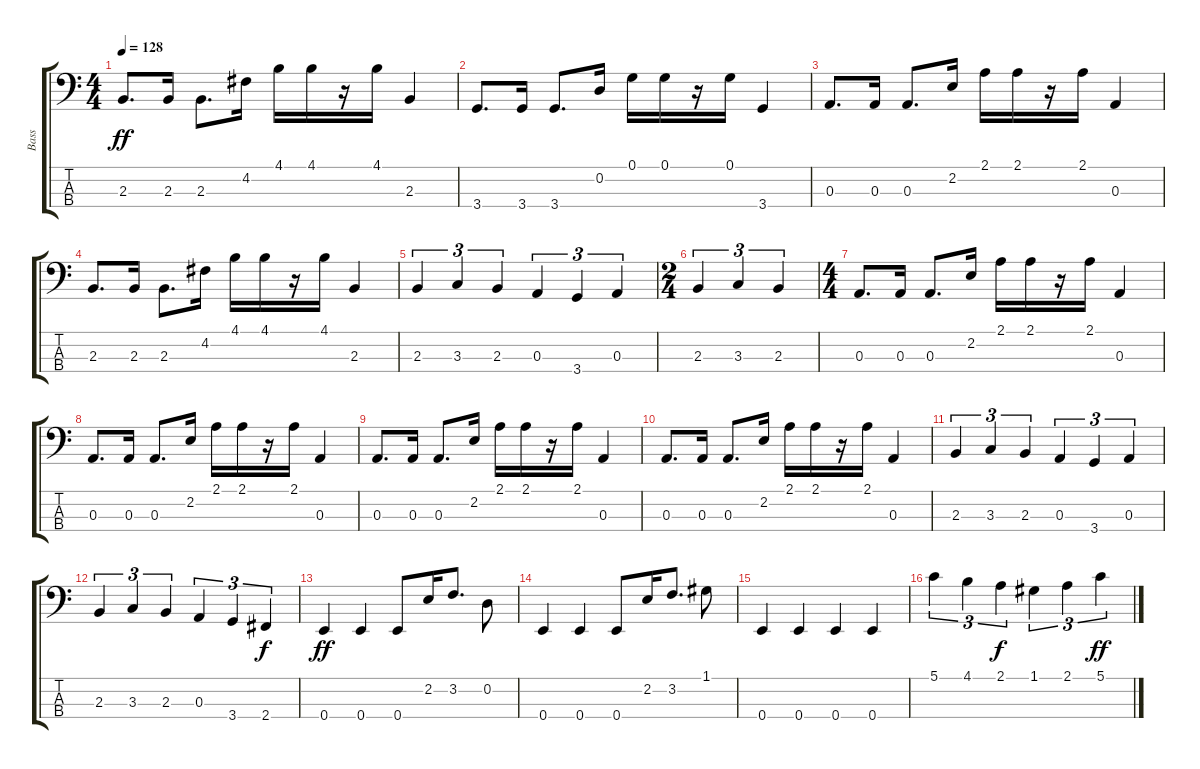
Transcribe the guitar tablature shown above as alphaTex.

\track ("Bass" "Bass") {instrument electricbassfinger}
\staff {score tabs}
\tuning (G2 D2 A1 E1) {hide}
\ts (4 4)
\tempo 128
\clef f4
\ks c
2.3.8{d dy ff} 2.3.16 2.3.8{d} 4.2.16 4.1.16 4.1.16 r.16 4.1.16 2.3.4 |
3.4.8{d} 3.4.16 3.4.8{d} 0.2.16 0.1.16 0.1.16 r.16 0.1.16 3.4.4 |
0.3.8{d} 0.3.16 0.3.8{d} 2.2.16 2.1.16 2.1.16 r.16 2.1.16 0.3.4 |
2.3.8{d} 2.3.16 2.3.8{d} 4.2.16 4.1.16 4.1.16 r.16 4.1.16 2.3.4 |
2.3.4{tu (3 2)} 3.3.4{tu (3 2)} 2.3.4{tu (3 2)} 0.3.4{tu (3 2)} 3.4.4{tu (3 2)} 0.3.4{tu (3 2)} |
\ts (2 4)
2.3.4{tu (3 2)} 3.3.4{tu (3 2)} 2.3.4{tu (3 2)} |
\ts (4 4)
0.3.8{d} 0.3.16 0.3.8{d} 2.2.16 2.1.16 2.1.16 r.16 2.1.16 0.3.4 |
0.3.8{d} 0.3.16 0.3.8{d} 2.2.16 2.1.16 2.1.16 r.16 2.1.16 0.3.4 |
0.3.8{d} 0.3.16 0.3.8{d} 2.2.16 2.1.16 2.1.16 r.16 2.1.16 0.3.4 |
0.3.8{d} 0.3.16 0.3.8{d} 2.2.16 2.1.16 2.1.16 r.16 2.1.16 0.3.4 |
2.3.4{tu (3 2)} 3.3.4{tu (3 2)} 2.3.4{tu (3 2)} 0.3.4{tu (3 2)} 3.4.4{tu (3 2)} 0.3.4{tu (3 2)} |
2.3.4{tu (3 2)} 3.3.4{tu (3 2)} 2.3.4{tu (3 2)} 0.3.4{tu (3 2)} 3.4.4{tu (3 2)} 2.4.4{tu (3 2) dy f} |
0.4.4{dy ff} 0.4.4 0.4.8 2.2.16 3.2.8{d} 0.2.8 |
0.4.4 0.4.4 0.4.8 2.2.16 3.2.8{d} 1.1.8 |
0.4.4 0.4.4 0.4.4 0.4.4 |
5.1.4{tu (3 2)} 4.1.4{tu (3 2)} 2.1.4{tu (3 2) dy f} 1.1.4{tu (3 2)} 2.1.4{tu (3 2)} 5.1.4{tu (3 2) dy ff}
